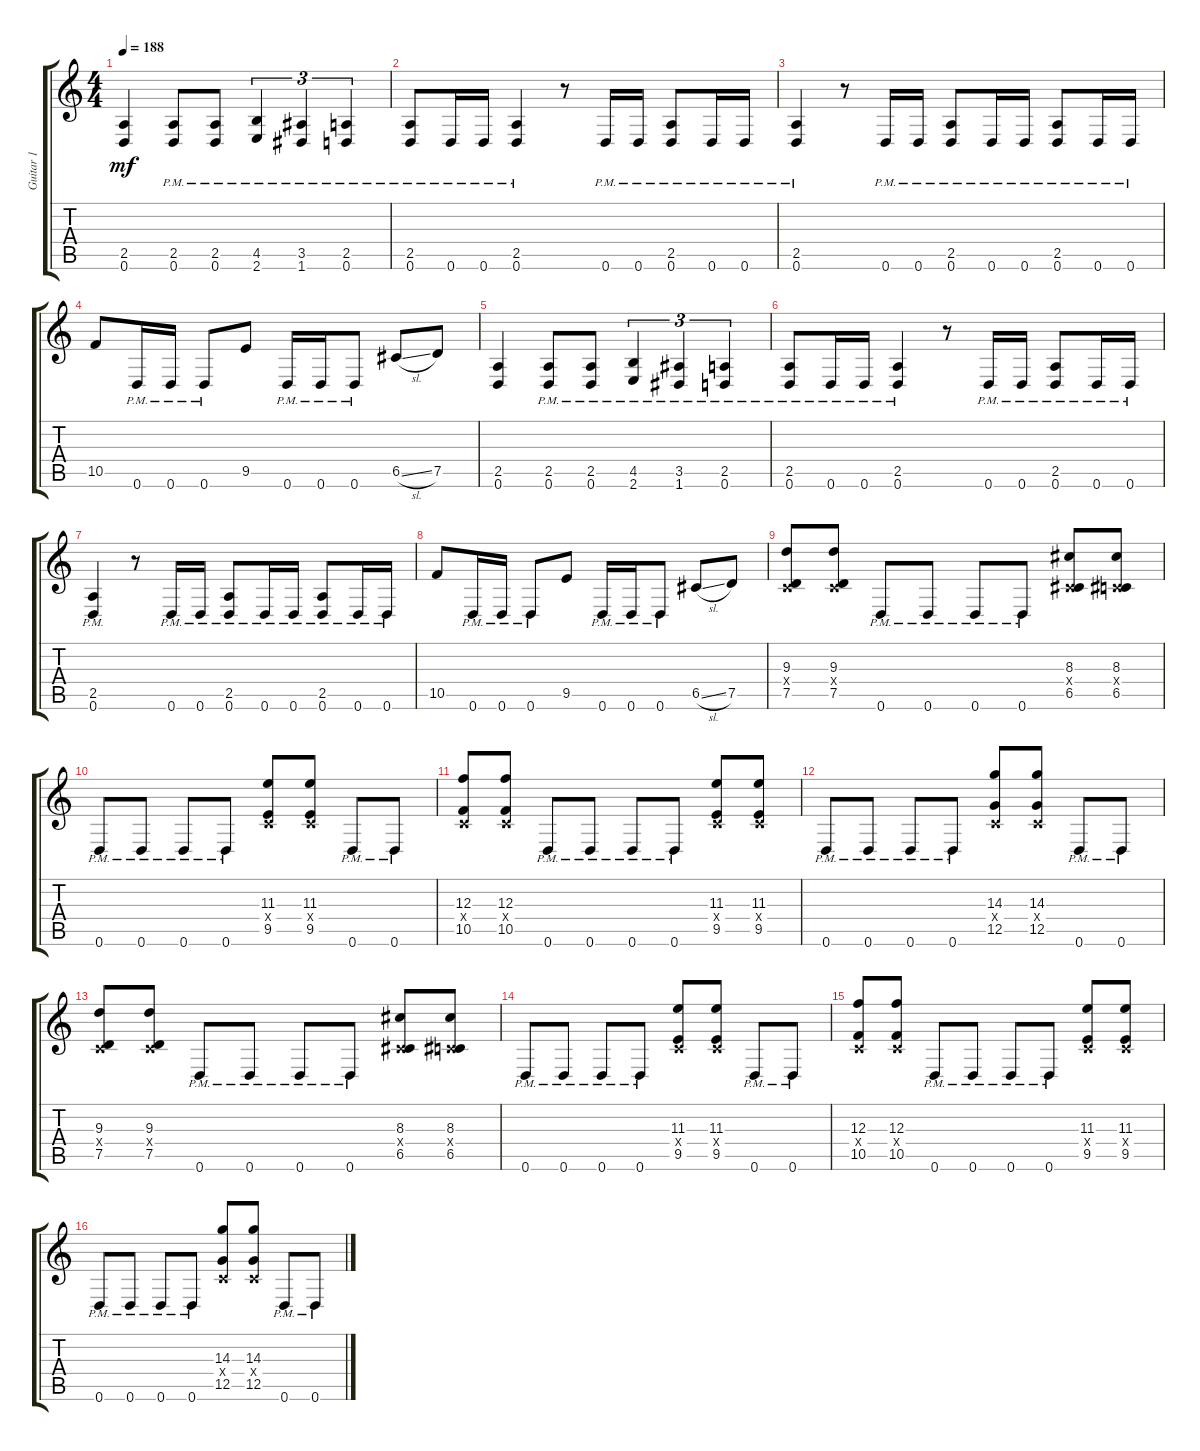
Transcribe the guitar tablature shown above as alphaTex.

\track ("Guitar 1" "Guitar 1") {instrument distortionguitar}
\staff {score tabs}
\tuning (D4 A3 F3 C3 G2 D2) {hide}
\ts (4 4)
\tempo 188
\clef g2
\ks c
(2.5 0.6).4{dy mf} (2.5{pm} 0.6{pm}).8 (2.5{pm} 0.6{pm}).8 (4.5{pm} 2.6{pm}).4{tu (3 2)} (3.5{pm} 1.6{pm}).4{tu (3 2)} (2.5{pm} 0.6{pm}).4{tu (3 2)} |
(2.5{pm} 0.6{pm}).8 0.6{pm}.16 0.6{pm}.16 (2.5{pm} 0.6{pm}).4 r.8 0.6{pm}.16 0.6{pm}.16 (2.5{pm} 0.6{pm}).8 0.6{pm}.16 0.6{pm}.16 |
(2.5{pm} 0.6{pm}).4 r.8 0.6{pm}.16 0.6{pm}.16 (2.5{pm} 0.6{pm}).8 0.6{pm}.16 0.6{pm}.16 (2.5{pm} 0.6{pm}).8 0.6{pm}.16 0.6{pm}.16 |
10.5.8 0.6{pm}.16 0.6{pm}.16 0.6{pm}.8 9.5.8 0.6{pm}.16 0.6{pm}.16 0.6{pm}.8 6.5{sl}.8 7.5.8 |
(2.5 0.6).4 (2.5{pm} 0.6{pm}).8 (2.5{pm} 0.6{pm}).8 (4.5{pm} 2.6{pm}).4{tu (3 2)} (3.5{pm} 1.6{pm}).4{tu (3 2)} (2.5{pm} 0.6{pm}).4{tu (3 2)} |
(2.5{pm} 0.6{pm}).8 0.6{pm}.16 0.6{pm}.16 (2.5{pm} 0.6{pm}).4 r.8 0.6{pm}.16 0.6{pm}.16 (2.5{pm} 0.6{pm}).8 0.6{pm}.16 0.6{pm}.16 |
(2.5{pm} 0.6{pm}).4 r.8 0.6{pm}.16 0.6{pm}.16 (2.5{pm} 0.6{pm}).8 0.6{pm}.16 0.6{pm}.16 (2.5{pm} 0.6{pm}).8 0.6{pm}.16 0.6{pm}.16 |
10.5.8 0.6{pm}.16 0.6{pm}.16 0.6{pm}.8 9.5.8 0.6{pm}.16 0.6{pm}.16 0.6{pm}.8 6.5{sl}.8 7.5.8 |
(9.3 0.4{x} 7.5).8 (9.3 0.4{x} 7.5).8 0.6{pm}.8 0.6{pm}.8 0.6{pm}.8 0.6{pm}.8 (8.3 0.4{x} 6.5).8 (8.3 0.4{x} 6.5).8 |
0.6{pm}.8 0.6{pm}.8 0.6{pm}.8 0.6{pm}.8 (11.3 0.4{x} 9.5).8 (11.3 0.4{x} 9.5).8 0.6{pm}.8 0.6{pm}.8 |
(12.3 0.4{x} 10.5).8 (12.3 0.4{x} 10.5).8 0.6{pm}.8 0.6{pm}.8 0.6{pm}.8 0.6{pm}.8 (11.3 0.4{x} 9.5).8 (11.3 0.4{x} 9.5).8 |
0.6{pm}.8 0.6{pm}.8 0.6{pm}.8 0.6{pm}.8 (14.3 0.4{x} 12.5).8 (14.3 0.4{x} 12.5).8 0.6{pm}.8 0.6{pm}.8 |
(9.3 0.4{x} 7.5).8 (9.3 0.4{x} 7.5).8 0.6{pm}.8 0.6{pm}.8 0.6{pm}.8 0.6{pm}.8 (8.3 0.4{x} 6.5).8 (8.3 0.4{x} 6.5).8 |
0.6{pm}.8 0.6{pm}.8 0.6{pm}.8 0.6{pm}.8 (11.3 0.4{x} 9.5).8 (11.3 0.4{x} 9.5).8 0.6{pm}.8 0.6{pm}.8 |
(12.3 0.4{x} 10.5).8 (12.3 0.4{x} 10.5).8 0.6{pm}.8 0.6{pm}.8 0.6{pm}.8 0.6{pm}.8 (11.3 0.4{x} 9.5).8 (11.3 0.4{x} 9.5).8 |
0.6{pm}.8 0.6{pm}.8 0.6{pm}.8 0.6{pm}.8 (14.3 0.4{x} 12.5).8 (14.3 0.4{x} 12.5).8 0.6{pm}.8 0.6{pm}.8
